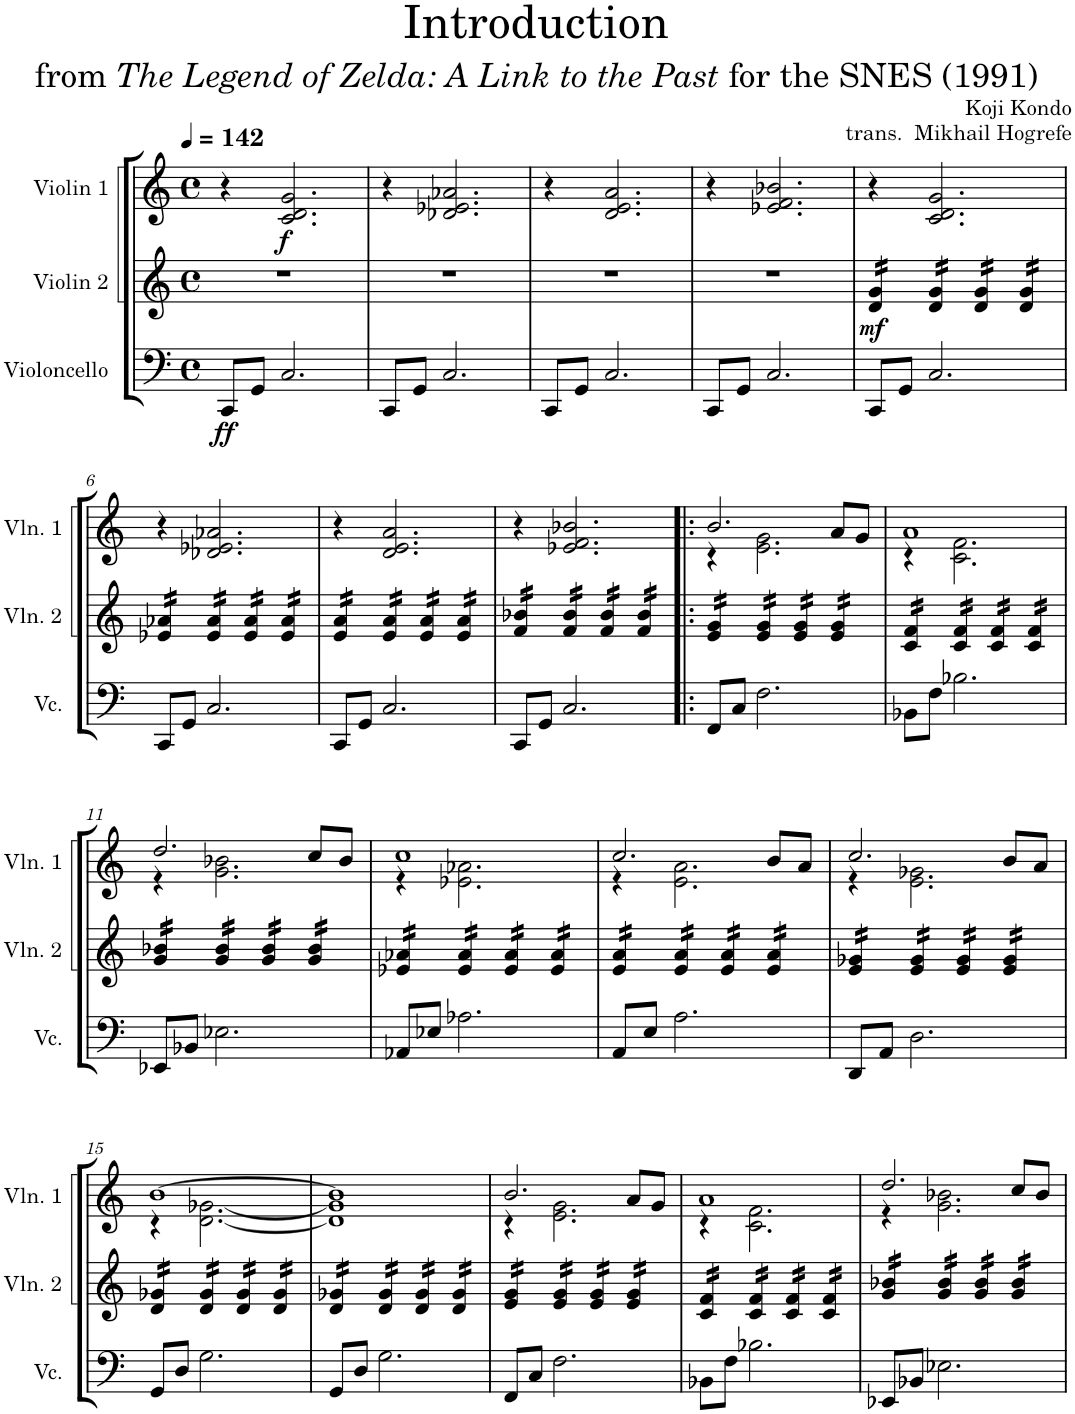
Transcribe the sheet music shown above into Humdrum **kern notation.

**kern	**dynam	**kern	**dynam	**kern	**dynam
*part3	*part3	*part2	*part2	*part1	*part1
*staff3	*staff3	*staff2	*staff2	*staff1	*staff1
*I"Violoncello	*	*I"Violin 2	*	*I"Violin 1	*
*I'Vc.	*	*I'Vln. 2	*	*I'Vln. 1	*
*clefF4	*	*clefG2	*	*clefG2	*
*k[]	*	*k[]	*	*k[]	*
*M4/4	*	*M4/4	*	*M4/4	*
*met(c)	*	*met(c)	*	*met(c)	*
*MM142	*	*MM142	*	*MM142	*
=1	=1	=1	=1	=1	=1
!	!LO:DY:b	!	!	!	!
8CC/L	ff	1r	.	4r	.
8GG/J	.	.	.	.	.
!	!	!	!	!	!LO:DY:b
2.C/	.	.	.	2.c/ 2.d/ 2.g/	f
=2	=2	=2	=2	=2	=2
8CC/L	.	1r	.	4r	.
8GG/J	.	.	.	.	.
2.C/	.	.	.	2.d-X/ 2.e-X/ 2.a-X/	.
=3	=3	=3	=3	=3	=3
8CC/L	.	1r	.	4r	.
8GG/J	.	.	.	.	.
2.C/	.	.	.	2.d/ 2.e/ 2.a/	.
=4	=4	=4	=4	=4	=4
8CC/L	.	1r	.	4r	.
8GG/J	.	.	.	.	.
2.C/	.	.	.	2.e-X/ 2.f/ 2.b-X/	.
=5	=5	=5	=5	=5	=5
!	!	!	!LO:DY:b	!	!
*	*	*tremolo	*	*	*
8CC/L	.	16d/ 16g/LL	mf	4r	.
.	.	16d/ 16g/	.	.	.
8GG/J	.	16d/ 16g/	.	.	.
.	.	16d/ 16g/JJ	.	.	.
2.C/	.	16d/ 16g/LL	.	2.c/ 2.d/ 2.g/	.
.	.	16d/ 16g/	.	.	.
.	.	16d/ 16g/	.	.	.
.	.	16d/ 16g/JJ	.	.	.
.	.	16d/ 16g/LL	.	.	.
.	.	16d/ 16g/	.	.	.
.	.	16d/ 16g/	.	.	.
.	.	16d/ 16g/JJ	.	.	.
.	.	16d/ 16g/LL	.	.	.
.	.	16d/ 16g/	.	.	.
.	.	16d/ 16g/	.	.	.
.	.	16d/ 16g/JJ	.	.	.
!!LO:LB:g=z
=6	=6	=6	=6	=6	=6
8CC/L	.	16e-X/ 16a-X/LL	.	4r	.
.	.	16e-X/ 16a-X/	.	.	.
8GG/J	.	16e-X/ 16a-X/	.	.	.
.	.	16e-X/ 16a-X/JJ	.	.	.
2.C/	.	16e-/ 16a-/LL	.	2.d-X/ 2.e-X/ 2.a-X/	.
.	.	16e-/ 16a-/	.	.	.
.	.	16e-/ 16a-/	.	.	.
.	.	16e-/ 16a-/JJ	.	.	.
.	.	16e-/ 16a-/LL	.	.	.
.	.	16e-/ 16a-/	.	.	.
.	.	16e-/ 16a-/	.	.	.
.	.	16e-/ 16a-/JJ	.	.	.
.	.	16e-/ 16a-/LL	.	.	.
.	.	16e-/ 16a-/	.	.	.
.	.	16e-/ 16a-/	.	.	.
.	.	16e-/ 16a-/JJ	.	.	.
=7	=7	=7	=7	=7	=7
8CC/L	.	16e/ 16a/LL	.	4r	.
.	.	16e/ 16a/	.	.	.
8GG/J	.	16e/ 16a/	.	.	.
.	.	16e/ 16a/JJ	.	.	.
2.C/	.	16e/ 16a/LL	.	2.d/ 2.e/ 2.a/	.
.	.	16e/ 16a/	.	.	.
.	.	16e/ 16a/	.	.	.
.	.	16e/ 16a/JJ	.	.	.
.	.	16e/ 16a/LL	.	.	.
.	.	16e/ 16a/	.	.	.
.	.	16e/ 16a/	.	.	.
.	.	16e/ 16a/JJ	.	.	.
.	.	16e/ 16a/LL	.	.	.
.	.	16e/ 16a/	.	.	.
.	.	16e/ 16a/	.	.	.
.	.	16e/ 16a/JJ	.	.	.
=8	=8	=8	=8	=8	=8
8CC/L	.	16f/ 16b-X/LL	.	4r	.
.	.	16f/ 16b-X/	.	.	.
8GG/J	.	16f/ 16b-X/	.	.	.
.	.	16f/ 16b-X/JJ	.	.	.
2.C/	.	16f/ 16b-/LL	.	2.e-X/ 2.f/ 2.b-X/	.
.	.	16f/ 16b-/	.	.	.
.	.	16f/ 16b-/	.	.	.
.	.	16f/ 16b-/JJ	.	.	.
.	.	16f/ 16b-/LL	.	.	.
.	.	16f/ 16b-/	.	.	.
.	.	16f/ 16b-/	.	.	.
.	.	16f/ 16b-/JJ	.	.	.
.	.	16f/ 16b-/LL	.	.	.
.	.	16f/ 16b-/	.	.	.
.	.	16f/ 16b-/	.	.	.
.	.	16f/ 16b-/JJ	.	.	.
=9!|:	=9!|:	=9!|:	=9!|:	=9!|:	=9!|:
*	*	*	*	*^	*
8FF/L	.	16e/ 16g/LL	.	2.b/	4r	.
.	.	16e/ 16g/	.	.	.	.
8C/J	.	16e/ 16g/	.	.	.	.
.	.	16e/ 16g/JJ	.	.	.	.
2.F\	.	16e/ 16g/LL	.	.	2.e\ 2.g\	.
.	.	16e/ 16g/	.	.	.	.
.	.	16e/ 16g/	.	.	.	.
.	.	16e/ 16g/JJ	.	.	.	.
.	.	16e/ 16g/LL	.	.	.	.
.	.	16e/ 16g/	.	.	.	.
.	.	16e/ 16g/	.	.	.	.
.	.	16e/ 16g/JJ	.	.	.	.
.	.	16e/ 16g/LL	.	8a/L	.	.
.	.	16e/ 16g/	.	.	.	.
.	.	16e/ 16g/	.	8g/J	.	.
.	.	16e/ 16g/JJ	.	.	.	.
=10	=10	=10	=10	=10	=10	=10
8BB-X\L	.	16c/ 16f/LL	.	1a	4r	.
.	.	16c/ 16f/	.	.	.	.
8F\J	.	16c/ 16f/	.	.	.	.
.	.	16c/ 16f/JJ	.	.	.	.
2.B-X\	.	16c/ 16f/LL	.	.	2.c\ 2.f\	.
.	.	16c/ 16f/	.	.	.	.
.	.	16c/ 16f/	.	.	.	.
.	.	16c/ 16f/JJ	.	.	.	.
.	.	16c/ 16f/LL	.	.	.	.
.	.	16c/ 16f/	.	.	.	.
.	.	16c/ 16f/	.	.	.	.
.	.	16c/ 16f/JJ	.	.	.	.
.	.	16c/ 16f/LL	.	.	.	.
.	.	16c/ 16f/	.	.	.	.
.	.	16c/ 16f/	.	.	.	.
.	.	16c/ 16f/JJ	.	.	.	.
!!LO:LB:g=z	!!
=11	=11	=11	=11	=11	=11	=11
8EE-X/L	.	16g/ 16b-X/LL	.	2.dd/	4r	.
.	.	16g/ 16b-X/	.	.	.	.
8BB-X/J	.	16g/ 16b-X/	.	.	.	.
.	.	16g/ 16b-X/JJ	.	.	.	.
2.E-X\	.	16g/ 16b-/LL	.	.	2.g\ 2.b-X\	.
.	.	16g/ 16b-/	.	.	.	.
.	.	16g/ 16b-/	.	.	.	.
.	.	16g/ 16b-/JJ	.	.	.	.
.	.	16g/ 16b-/LL	.	.	.	.
.	.	16g/ 16b-/	.	.	.	.
.	.	16g/ 16b-/	.	.	.	.
.	.	16g/ 16b-/JJ	.	.	.	.
.	.	16g/ 16b-/LL	.	8cc/L	.	.
.	.	16g/ 16b-/	.	.	.	.
.	.	16g/ 16b-/	.	8b-/J	.	.
.	.	16g/ 16b-/JJ	.	.	.	.
=12	=12	=12	=12	=12	=12	=12
8AA-X/L	.	16e-X/ 16a-X/LL	.	1cc	4r	.
.	.	16e-X/ 16a-X/	.	.	.	.
8E-X/J	.	16e-X/ 16a-X/	.	.	.	.
.	.	16e-X/ 16a-X/JJ	.	.	.	.
2.A-X\	.	16e-/ 16a-/LL	.	.	2.e-X\ 2.a-X\	.
.	.	16e-/ 16a-/	.	.	.	.
.	.	16e-/ 16a-/	.	.	.	.
.	.	16e-/ 16a-/JJ	.	.	.	.
.	.	16e-/ 16a-/LL	.	.	.	.
.	.	16e-/ 16a-/	.	.	.	.
.	.	16e-/ 16a-/	.	.	.	.
.	.	16e-/ 16a-/JJ	.	.	.	.
.	.	16e-/ 16a-/LL	.	.	.	.
.	.	16e-/ 16a-/	.	.	.	.
.	.	16e-/ 16a-/	.	.	.	.
.	.	16e-/ 16a-/JJ	.	.	.	.
=13	=13	=13	=13	=13	=13	=13
8AA/L	.	16e/ 16a/LL	.	2.cc/	4r	.
.	.	16e/ 16a/	.	.	.	.
8E/J	.	16e/ 16a/	.	.	.	.
.	.	16e/ 16a/JJ	.	.	.	.
2.A\	.	16e/ 16a/LL	.	.	2.e\ 2.a\	.
.	.	16e/ 16a/	.	.	.	.
.	.	16e/ 16a/	.	.	.	.
.	.	16e/ 16a/JJ	.	.	.	.
.	.	16e/ 16a/LL	.	.	.	.
.	.	16e/ 16a/	.	.	.	.
.	.	16e/ 16a/	.	.	.	.
.	.	16e/ 16a/JJ	.	.	.	.
.	.	16e/ 16a/LL	.	8b/L	.	.
.	.	16e/ 16a/	.	.	.	.
.	.	16e/ 16a/	.	8a/J	.	.
.	.	16e/ 16a/JJ	.	.	.	.
=14	=14	=14	=14	=14	=14	=14
8DD/L	.	16e/ 16g-X/LL	.	2.cc/	4r	.
.	.	16e/ 16g-X/	.	.	.	.
8AA/J	.	16e/ 16g-X/	.	.	.	.
.	.	16e/ 16g-X/JJ	.	.	.	.
2.D\	.	16e/ 16g-/LL	.	.	2.e\ 2.g-X\	.
.	.	16e/ 16g-/	.	.	.	.
.	.	16e/ 16g-/	.	.	.	.
.	.	16e/ 16g-/JJ	.	.	.	.
.	.	16e/ 16g-/LL	.	.	.	.
.	.	16e/ 16g-/	.	.	.	.
.	.	16e/ 16g-/	.	.	.	.
.	.	16e/ 16g-/JJ	.	.	.	.
.	.	16e/ 16g-/LL	.	8b/L	.	.
.	.	16e/ 16g-/	.	.	.	.
.	.	16e/ 16g-/	.	8a/J	.	.
.	.	16e/ 16g-/JJ	.	.	.	.
!!LO:LB:g=z	!!
=15	=15	=15	=15	=15	=15	=15
8GG/L	.	16d/ 16g-X/LL	.	[1b	4r	.
.	.	16d/ 16g-X/	.	.	.	.
8D/J	.	16d/ 16g-X/	.	.	.	.
.	.	16d/ 16g-X/JJ	.	.	.	.
2.G\	.	16d/ 16g-/LL	.	.	[2.d\ [2.g-X\	.
.	.	16d/ 16g-/	.	.	.	.
.	.	16d/ 16g-/	.	.	.	.
.	.	16d/ 16g-/JJ	.	.	.	.
.	.	16d/ 16g-/LL	.	.	.	.
.	.	16d/ 16g-/	.	.	.	.
.	.	16d/ 16g-/	.	.	.	.
.	.	16d/ 16g-/JJ	.	.	.	.
.	.	16d/ 16g-/LL	.	.	.	.
.	.	16d/ 16g-/	.	.	.	.
.	.	16d/ 16g-/	.	.	.	.
.	.	16d/ 16g-/JJ	.	.	.	.
=16	=16	=16	=16	=16	=16	=16
8GG/L	.	16d/ 16g-X/LL	.	1b]	1d] 1g-]	.
.	.	16d/ 16g-X/	.	.	.	.
8D/J	.	16d/ 16g-X/	.	.	.	.
.	.	16d/ 16g-X/JJ	.	.	.	.
2.G\	.	16d/ 16g-/LL	.	.	.	.
.	.	16d/ 16g-/	.	.	.	.
.	.	16d/ 16g-/	.	.	.	.
.	.	16d/ 16g-/JJ	.	.	.	.
.	.	16d/ 16g-/LL	.	.	.	.
.	.	16d/ 16g-/	.	.	.	.
.	.	16d/ 16g-/	.	.	.	.
.	.	16d/ 16g-/JJ	.	.	.	.
.	.	16d/ 16g-/LL	.	.	.	.
.	.	16d/ 16g-/	.	.	.	.
.	.	16d/ 16g-/	.	.	.	.
.	.	16d/ 16g-/JJ	.	.	.	.
=17	=17	=17	=17	=17	=17	=17
8FF/L	.	16e/ 16g/LL	.	2.b/	4r	.
.	.	16e/ 16g/	.	.	.	.
8C/J	.	16e/ 16g/	.	.	.	.
.	.	16e/ 16g/JJ	.	.	.	.
2.F\	.	16e/ 16g/LL	.	.	2.e\ 2.g\	.
.	.	16e/ 16g/	.	.	.	.
.	.	16e/ 16g/	.	.	.	.
.	.	16e/ 16g/JJ	.	.	.	.
.	.	16e/ 16g/LL	.	.	.	.
.	.	16e/ 16g/	.	.	.	.
.	.	16e/ 16g/	.	.	.	.
.	.	16e/ 16g/JJ	.	.	.	.
.	.	16e/ 16g/LL	.	8a/L	.	.
.	.	16e/ 16g/	.	.	.	.
.	.	16e/ 16g/	.	8g/J	.	.
.	.	16e/ 16g/JJ	.	.	.	.
=18	=18	=18	=18	=18	=18	=18
8BB-X\L	.	16c/ 16f/LL	.	1a	4r	.
.	.	16c/ 16f/	.	.	.	.
8F\J	.	16c/ 16f/	.	.	.	.
.	.	16c/ 16f/JJ	.	.	.	.
2.B-X\	.	16c/ 16f/LL	.	.	2.c\ 2.f\	.
.	.	16c/ 16f/	.	.	.	.
.	.	16c/ 16f/	.	.	.	.
.	.	16c/ 16f/JJ	.	.	.	.
.	.	16c/ 16f/LL	.	.	.	.
.	.	16c/ 16f/	.	.	.	.
.	.	16c/ 16f/	.	.	.	.
.	.	16c/ 16f/JJ	.	.	.	.
.	.	16c/ 16f/LL	.	.	.	.
.	.	16c/ 16f/	.	.	.	.
.	.	16c/ 16f/	.	.	.	.
.	.	16c/ 16f/JJ	.	.	.	.
=19	=19	=19	=19	=19	=19	=19
8EE-X/L	.	16g/ 16b-X/LL	.	2.dd/	4r	.
.	.	16g/ 16b-X/	.	.	.	.
8BB-X/J	.	16g/ 16b-X/	.	.	.	.
.	.	16g/ 16b-X/JJ	.	.	.	.
2.E-X\	.	16g/ 16b-/LL	.	.	2.g\ 2.b-X\	.
.	.	16g/ 16b-/	.	.	.	.
.	.	16g/ 16b-/	.	.	.	.
.	.	16g/ 16b-/JJ	.	.	.	.
.	.	16g/ 16b-/LL	.	.	.	.
.	.	16g/ 16b-/	.	.	.	.
.	.	16g/ 16b-/	.	.	.	.
.	.	16g/ 16b-/JJ	.	.	.	.
.	.	16g/ 16b-/LL	.	8cc/L	.	.
.	.	16g/ 16b-/	.	.	.	.
.	.	16g/ 16b-/	.	8b-/J	.	.
.	.	16g/ 16b-/JJ	.	.	.	.
*	*	*Xtremolo	*	*	*	*
*	*	*	*	*v	*v	*
=	=	=	=	=	=
*-	*-	*-	*-	*-	*-
